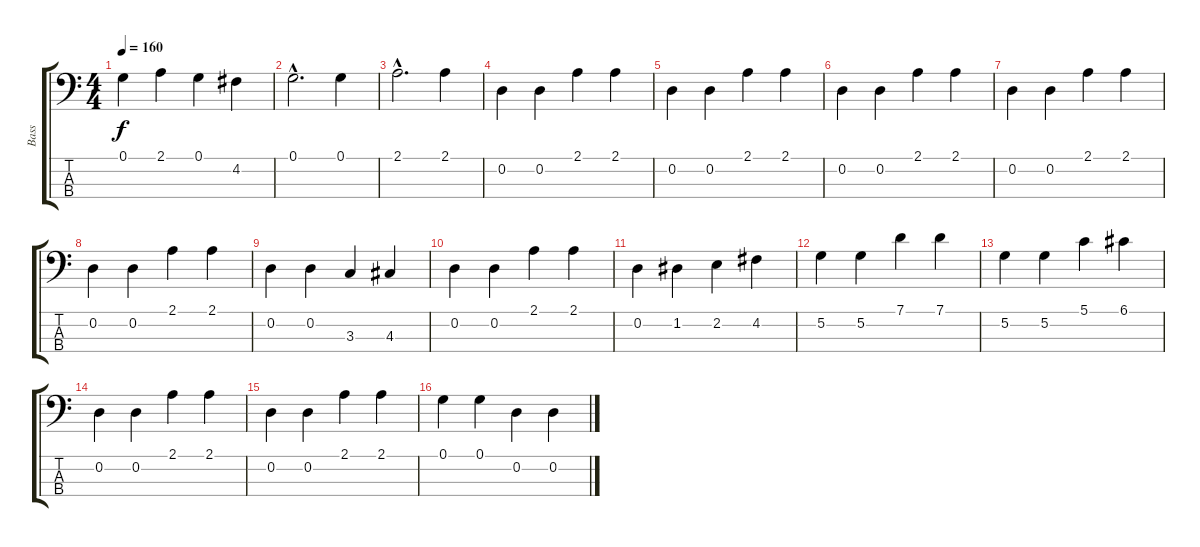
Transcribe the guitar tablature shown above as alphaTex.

\track ("Bass" "Bass") {instrument electricbassfinger}
\staff {score tabs}
\tuning (G2 D2 A1 E1) {hide}
\ts (4 4)
\tempo 160
\clef f4
\ks c
0.1.4{dy f} 2.1.4 0.1.4 4.2.4 |
0.1{hac}.2{d} 0.1.4 |
2.1{hac}.2{d} 2.1.4 |
0.2.4 0.2.4 2.1.4 2.1.4 |
0.2.4 0.2.4 2.1.4 2.1.4 |
0.2.4 0.2.4 2.1.4 2.1.4 |
0.2.4 0.2.4 2.1.4 2.1.4 |
0.2.4 0.2.4 2.1.4 2.1.4 |
0.2.4 0.2.4 3.3.4 4.3.4 |
0.2.4 0.2.4 2.1.4 2.1.4 |
0.2.4 1.2.4 2.2.4 4.2.4 |
5.2.4 5.2.4 7.1.4 7.1.4 |
5.2.4 5.2.4 5.1.4 6.1.4 |
0.2.4 0.2.4 2.1.4 2.1.4 |
0.2.4 0.2.4 2.1.4 2.1.4 |
0.1.4 0.1.4 0.2.4 0.2.4
